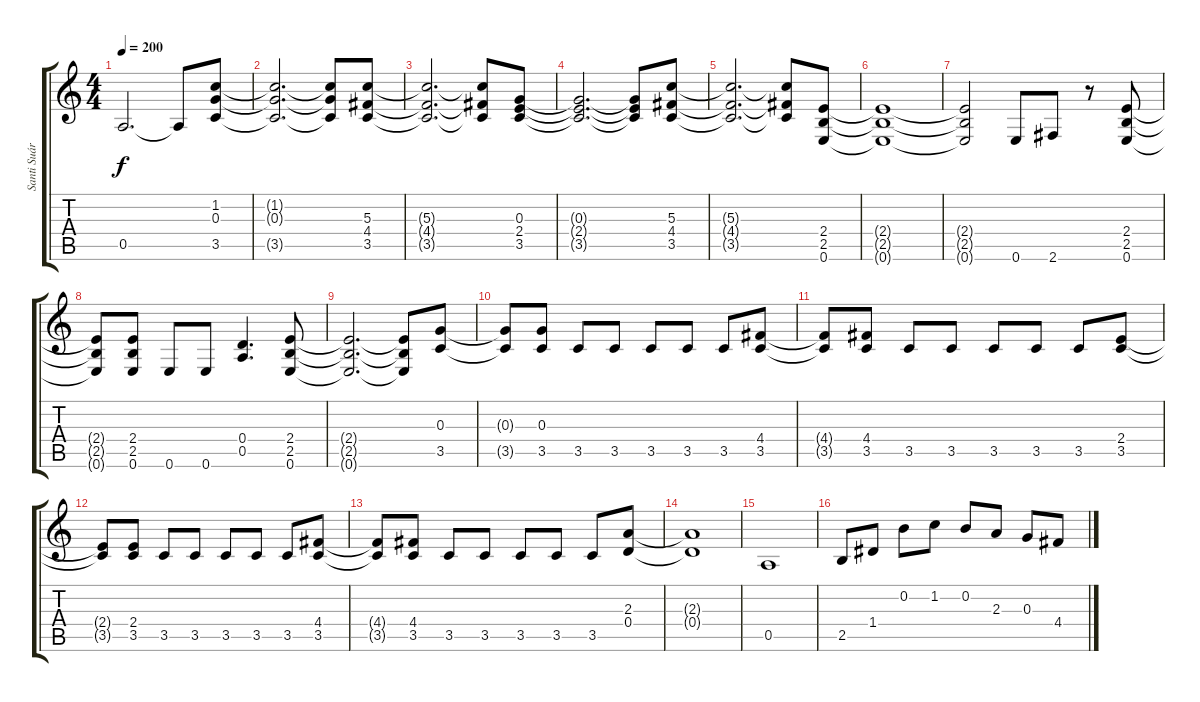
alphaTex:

\track ("Santi Suárez" "Santi Suár") {instrument distortionguitar}
\staff {score tabs}
\tuning (E4 B3 G3 D3 A2 E2) {hide}
\ts (4 4)
\tempo 200
\clef g2
\ks c
0.5{t}.2{d dy f} 0.5{t}.8 (1.2 0.3 3.5).8 |
(1.2{t} 0.3{t} 3.5{t}).2{d} (1.2{t} 0.3{t} 3.5{t}).8 (5.3 4.4 3.5).8 |
(5.3{t} 4.4{t} 3.5{t}).2{d} (5.3{t} 4.4{t} 3.5{t}).8 (0.3 2.4 3.5).8 |
(0.3{t} 2.4{t} 3.5{t}).2{d} (0.3{t} 2.4{t} 3.5{t}).8 (5.3 4.4 3.5).8 |
(5.3{t} 4.4{t} 3.5{t}).2{d} (5.3{t} 4.4{t} 3.5{t}).8 (2.4 2.5 0.6).8 |
(2.4{t} 2.5{t} 0.6{t}).1 |
(2.4{t} 2.5{t} 0.6{t}).2 0.6.8 2.6.8 r.8 (2.4 2.5 0.6).8 |
(2.4{t} 2.5{t} 0.6{t}).8 (2.4 2.5 0.6).8 0.6.8 0.6.8 (0.4 0.5).4{d} (2.4 2.5 0.6).8 |
(2.4{t} 2.5{t} 0.6{t}).2{d} (2.4{t} 2.5{t} 0.6{t}).8 (0.3 3.5).8 |
(0.3{t} 3.5{t}).8 (0.3 3.5).8 3.5.8 3.5.8 3.5.8 3.5.8 3.5.8 (4.4 3.5).8 |
(4.4{t} 3.5{t}).8 (4.4 3.5).8 3.5.8 3.5.8 3.5.8 3.5.8 3.5.8 (2.4 3.5).8 |
(2.4{t} 3.5{t}).8 (2.4 3.5).8 3.5.8 3.5.8 3.5.8 3.5.8 3.5.8 (4.4 3.5).8 |
(4.4{t} 3.5{t}).8 (4.4 3.5).8 3.5.8 3.5.8 3.5.8 3.5.8 3.5.8 (2.3 0.4).8 |
(2.3{t} 0.4{t}).1 |
0.5.1 |
2.5.8 1.4.8 0.2.8 1.2.8 0.2.8 2.3.8 0.3.8 4.4.8
